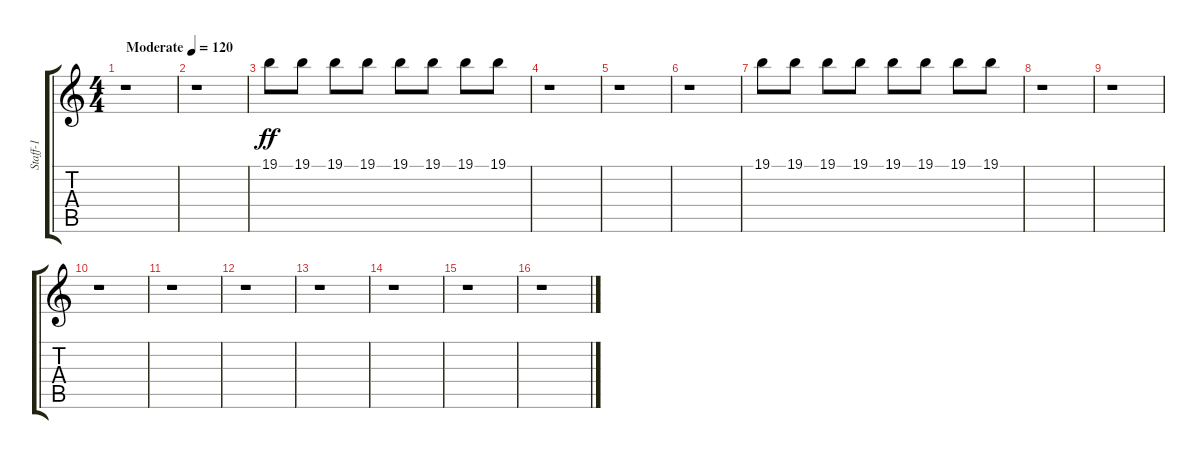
\track ("Staff-1" "Staff-1") {instrument acousticgrandpiano}
\staff {score tabs}
\tuning (E4 B3 G3 D3 A2 E2) {hide}
\ts (4 4)
\tempo (120 "Moderate")
\clef g2
\ks c
r.1{dy ff instrument acousticgrandpiano} |
r.1 |
19.1.8 19.1.8 19.1.8 19.1.8 19.1.8 19.1.8 19.1.8 19.1.8 |
r.1 |
r.1 |
r.1 |
19.1.8 19.1.8 19.1.8 19.1.8 19.1.8 19.1.8 19.1.8 19.1.8 |
r.1 |
r.1 |
r.1 |
r.1 |
r.1 |
r.1 |
r.1 |
r.1 |
r.1
